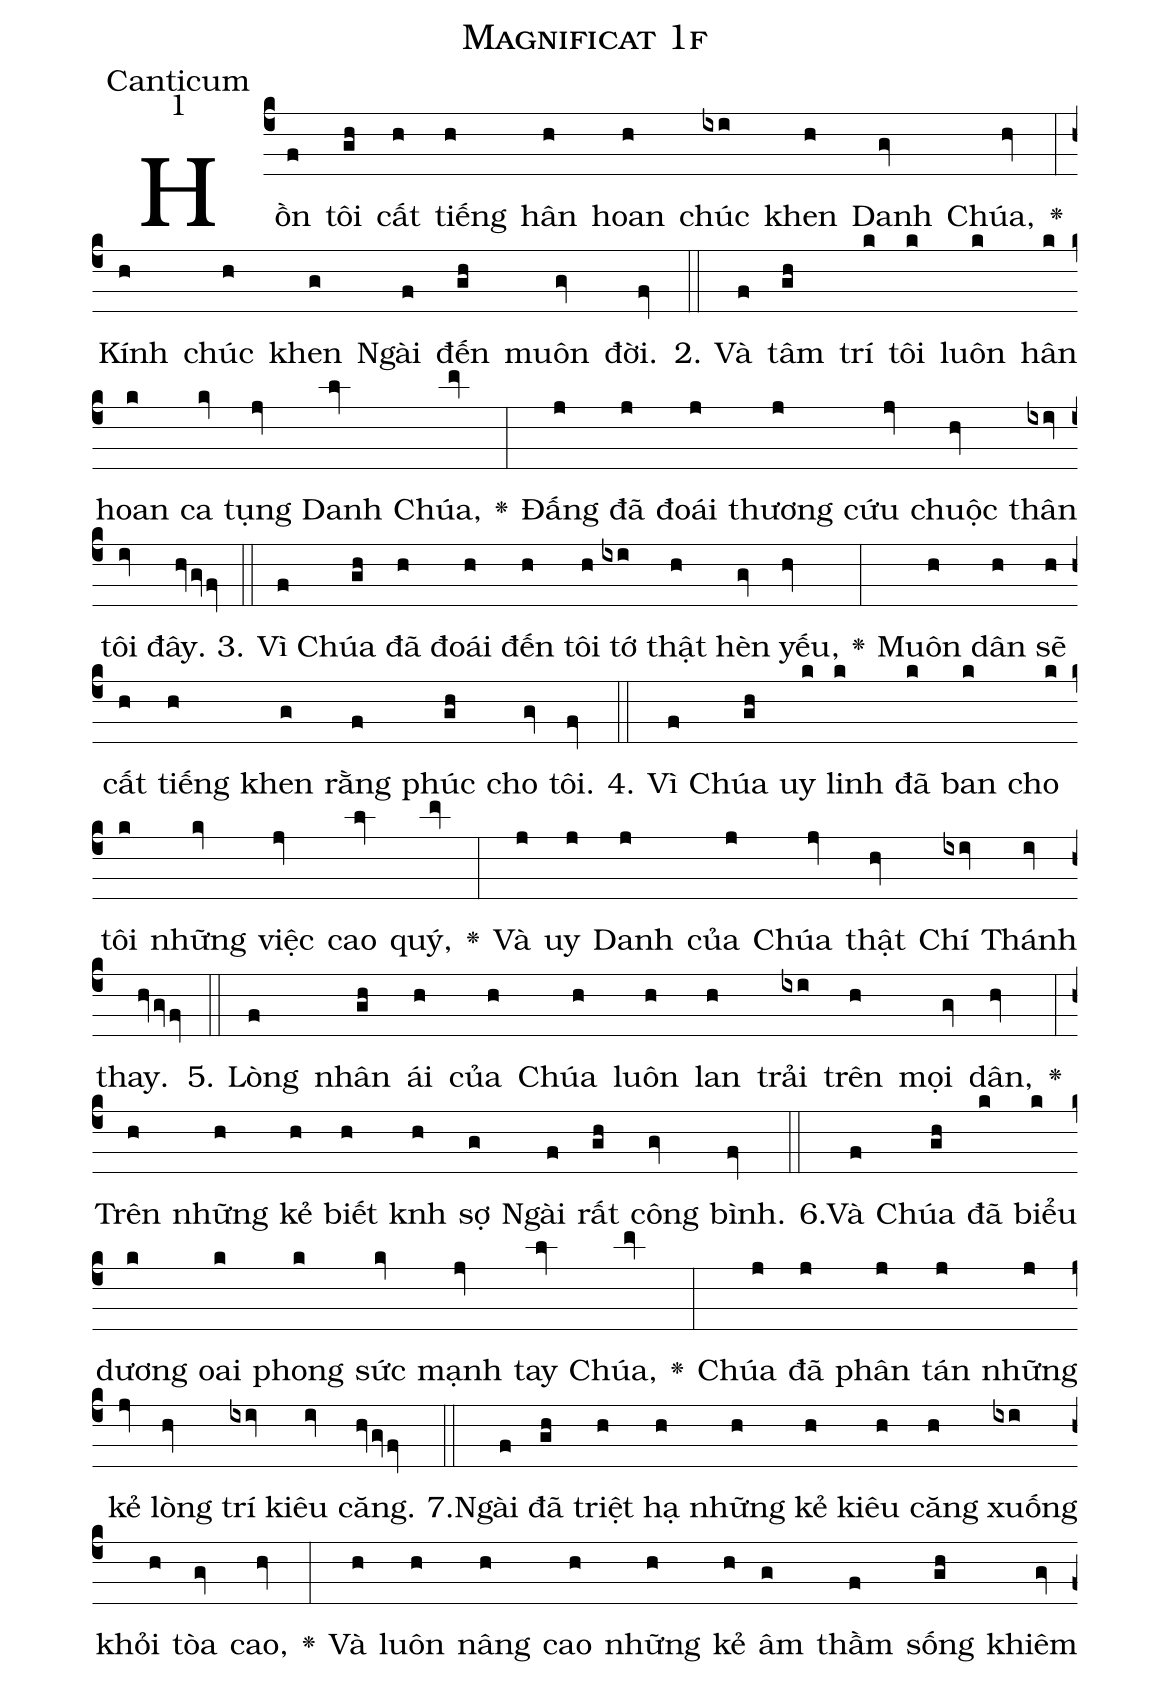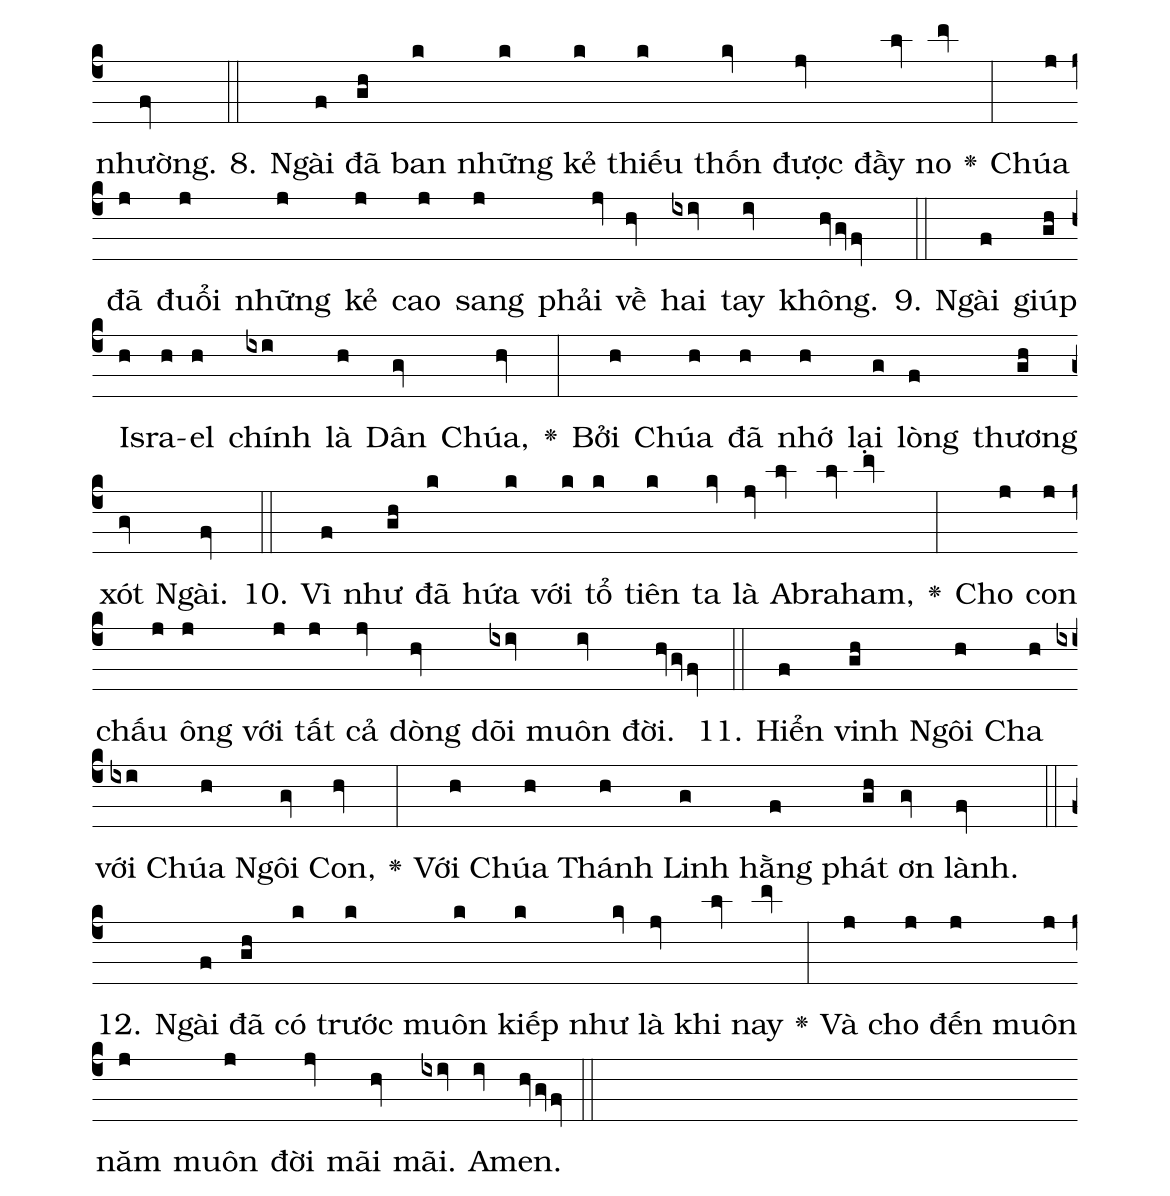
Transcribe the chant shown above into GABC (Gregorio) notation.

name:Magnificat 1f;
office-part:Canticum;
mode:1;
%%
(c4)Hồn(f) tôi(gh) cất(h) tiếng(h) hân(h) hoan(h) chúc(ixi) khen(h) Danh(gv) Chúa,(hv) <v>\greheightstar</v>(:)
Kính(h) chúc(h) khen(g) Ngài(f) đến(gh) muôn(gv) đời.(fv) (::)

2. Và(f) tâm(gh) trí(k) tôi(k) luôn(k) hân(k) hoan(k) ca(kv) tụng(jv) Danh(lv) Chúa,(mv) <v>\greheightstar</v>(:)
Đấng(j) đã(j) đoái(j) thương(j) cứu(jv) chuộc(hv) thân(ixiv) tôi(iv) đây.(hvgvfv) (::)

3. Vì(f) Chúa(gh) đã(h) đoái(h) đến(h) tôi(h) tớ(ixi) thật(h) hèn(gv) yếu,(hv) <v>\greheightstar</v>(:)
Muôn(h) dân(h) sẽ(h) cất(h) tiếng(h) khen(g) rằng(f) phúc(gh) cho(gv) tôi.(fv) (::)

4. Vì(f) Chúa(gh) uy(k) linh(k) đã(k) ban(k) cho(k) tôi(k) những(kv) việc(jv) cao(lv) quý,(mv) <v>\greheightstar</v>(:)
Và(j) uy(j) Danh(j) của(j) Chúa(jv) thật(hv) Chí(ixiv) Thánh(iv) thay.(hvgvfv) (::)

5. Lòng(f) nhân(gh) ái(h) của(h) Chúa(h) luôn(h) lan(h) trải(ixi) trên(h) mọi(gv) dân,(hv) <v>\greheightstar</v>(:)
Trên(h) những(h) kẻ(h) biết(h) knh(h) sợ(g) Ngài(f) rất(gh) công(gv) bình.(fv) (::)

6.Và(f) Chúa(gh) đã(k) biểu(k) dương(k) oai(k) phong(k) sức(kv) mạnh(jv) tay(lv) Chúa,(mv) <v>\greheightstar</v>(:)
Chúa(j) đã(j) phân(j) tán(j) những(j) kẻ(jv) lòng(hv) trí(ixiv) kiêu(iv) căng.(hvgvfv) (::)

7.Ngài(f) đã(gh) triệt(h) hạ(h) những(h) kẻ(h) kiêu(h) căng(h) xuống(ixi) khỏi(h) tòa(gv) cao,(hv) <v>\greheightstar</v>(:)
Và(h) luôn(h) nâng(h) cao(h) những(h) kẻ(h) âm(g) thầm(f) sống(gh) khiêm(gv) nhường.(fv) (::)

8. Ngài(f) đã(gh) ban(k) những(k) kẻ(k) thiếu(k) thốn(kv) được(jv) đầy(lv) no(mv) <v>\greheightstar</v>(:)
Chúa(j) đã(j) đuổi(j) những(j) kẻ(j) cao(j) sang(j) phải(jv) về(hv) hai(ixiv) tay(iv) không.(hvgvfv) (::)

9. Ngài(f) giúp(gh) Is(h)ra(h)el(h) chính(ixi) là(h) Dân(gv) Chúa,(hv) <v>\greheightstar</v>(:)
Bởi(h) Chúa(h) đã(h) nhớ(h) lại(g) lòng(f) thương(gh) xót(gv) Ngài.(fv) (::)

10. Vì(f) như(gh) đã(k) hứa(k) với(k) tổ(k) tiên(k) ta(kv) là(jv) A(lv)bra(lv)ham,(mv) <v>\greheightstar</v>(:)
Cho(j) con(j) chấu(j) ông(j) với(j) tất(j) cả(jv) dòng(hv) dõi(ixiv) muôn(iv) đời.(hvgvfv) (::)

11. Hiển(f) vinh(gh) Ngôi(h) Cha(h) với(ixi) Chúa(h) Ngôi(gv) Con,(hv) <v>\greheightstar</v>(:)
Với(h) Chúa(h) Thánh(h) Linh(g) hằng(f) phát(gh) ơn(gv) lành.(fv) (::)

12. Ngài(f) đã(gh) có(k) trước(k) muôn(k) kiếp(k) như(kv) là(jv) khi(lv) nay(mv) <v>\greheightstar</v>(:)
Và(j) cho(j) đến(j) muôn(j) năm(j) muôn(j) đời(jv) mãi(hv) mãi.(ixiv) A(iv)men.(hvgvfv) (::)
